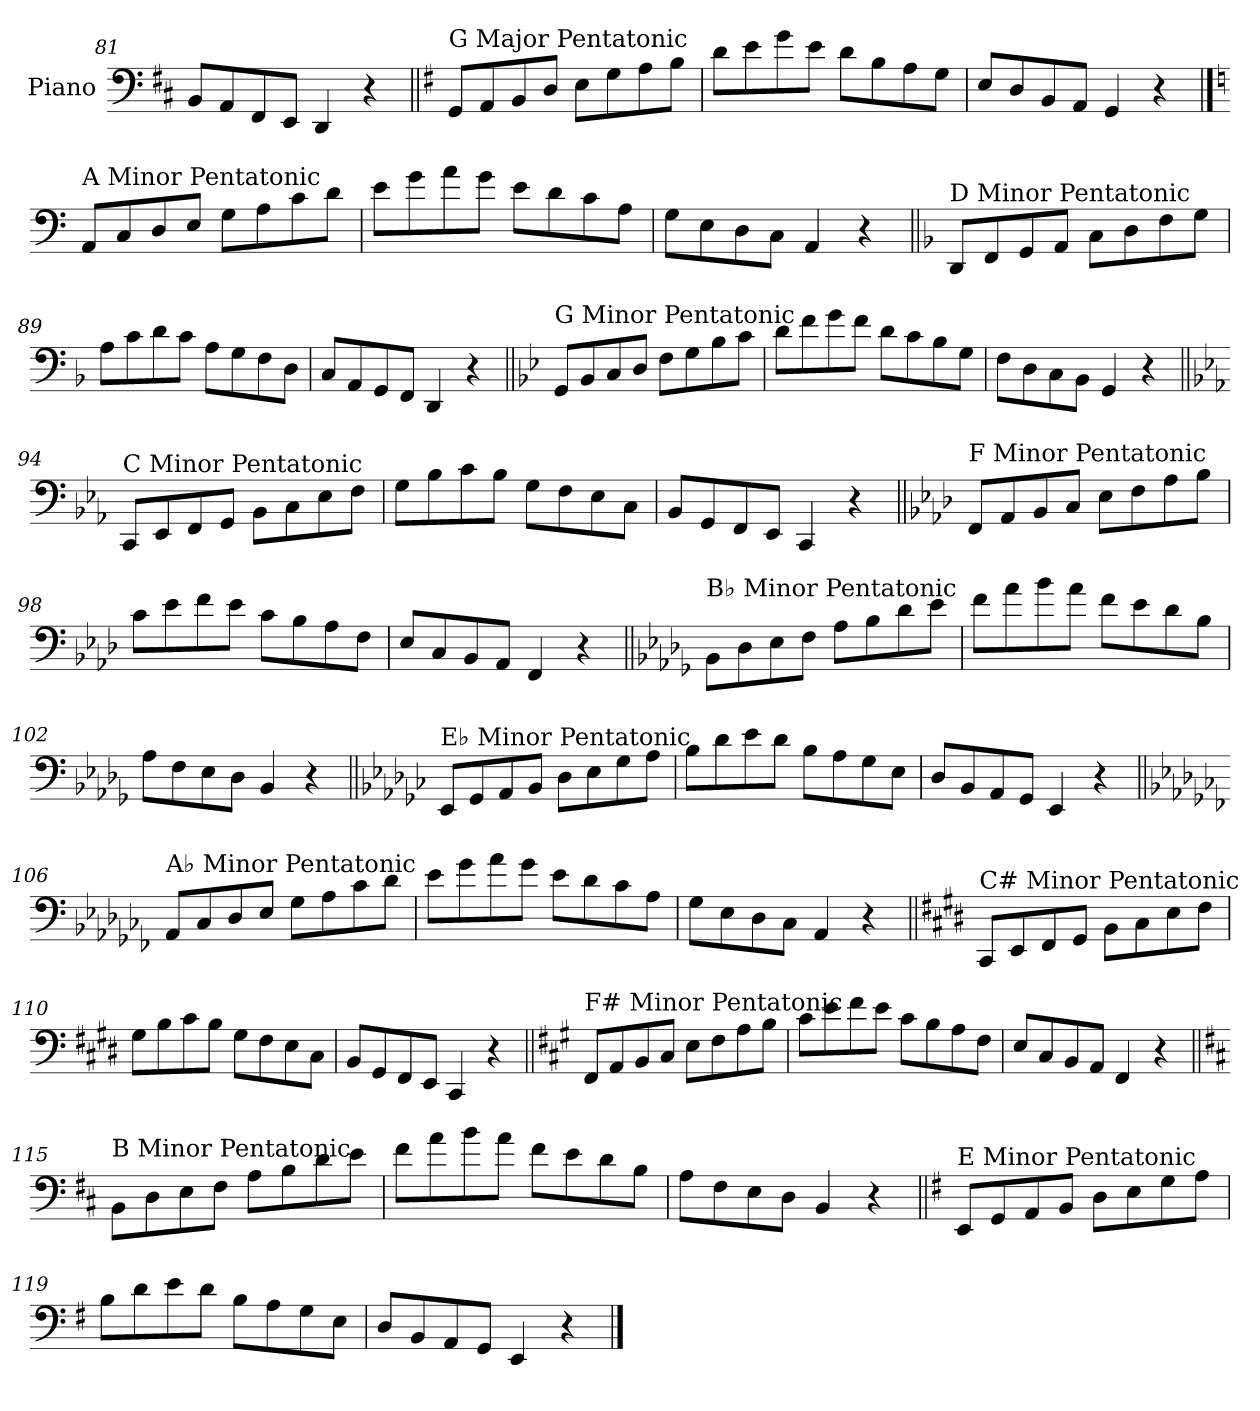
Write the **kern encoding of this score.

**kern
*part1
*staff1
*I"Piano
*I'Pno.
*clefF4
*k[f#c#]
=81
8BB/L
8AA/
8FF#/
8EE/J
4DD/
4r
=82||
*k[f#]
!LO:TX:a:t=G Major Pentatonic
8GG/L
8AA/
8BB/
8D/J
8E\L
8G\
8A\
8B\J
=83
8d\L
8e\
8g\
8e\J
8d\L
8B\
8A\
8G\J
=84
8E/L
8D/
8BB/
8AA/J
4GG/
4r
!!LO:PB:g=z
==85
*k[]
!LO:TX:a:t=A Minor Pentatonic
8AA/L
8C/
8D/
8E/J
8G\L
8A\
8c\
8d\J
=86
8e\L
8g\
8a\
8g\J
8e\L
8d\
8c\
8A\J
=87
8G\L
8E\
8D\
8C\J
4AA/
4r
=88||
*k[b-]
!LO:TX:a:t=D Minor Pentatonic
8DD/L
8FF/
8GG/
8AA/J
8C\L
8D\
8F\
8G\J
=89
8A\L
8c\
8d\
8c\J
8A\L
8G\
8F\
8D\J
=90
8C/L
8AA/
8GG/
8FF/J
4DD/
4r
!!LO:LB:g=z
=91||
*k[b-e-]
!LO:TX:a:t=G Minor Pentatonic
8GG/L
8BB-/
8C/
8D/J
8F\L
8G\
8B-\
8c\J
=92
8d\L
8f\
8g\
8f\J
8d\L
8c\
8B-\
8G\J
=93
8F\L
8D\
8C\
8BB-\J
4GG/
4r
=94||
*k[b-e-a-]
!LO:TX:a:t=C Minor Pentatonic
8CC/L
8EE-/
8FF/
8GG/J
8BB-\L
8C\
8E-\
8F\J
=95
8G\L
8B-\
8c\
8B-\J
8G\L
8F\
8E-\
8C\J
=96
8BB-/L
8GG/
8FF/
8EE-/J
4CC/
4r
!!LO:LB:g=z
=97||
*k[b-e-a-d-]
!LO:TX:a:t=F Minor Pentatonic
8FF/L
8AA-/
8BB-/
8C/J
8E-\L
8F\
8A-\
8B-\J
=98
8c\L
8e-\
8f\
8e-\J
8c\L
8B-\
8A-\
8F\J
=99
8E-/L
8C/
8BB-/
8AA-/J
4FF/
4r
=100||
*k[b-e-a-d-g-]
!LO:TX:a:t=B♭ Minor Pentatonic
8BB-\L
8D-\
8E-\
8F\J
8A-\L
8B-\
8d-\
8e-\J
=101
8f\L
8a-\
8b-\
8a-\J
8f\L
8e-\
8d-\
8B-\J
=102
8A-\L
8F\
8E-\
8D-\J
4BB-/
4r
!!LO:LB:g=z
=103||
*k[b-e-a-d-g-c-]
!LO:TX:a:t=E♭ Minor Pentatonic
8EE-/L
8GG-/
8AA-/
8BB-/J
8D-\L
8E-\
8G-\
8A-\J
=104
8B-\L
8d-\
8e-\
8d-\J
8B-\L
8A-\
8G-\
8E-\J
=105
8D-/L
8BB-/
8AA-/
8GG-/J
4EE-/
4r
=106||
*k[b-e-a-d-g-c-f-]
!LO:TX:a:t=A♭ Minor Pentatonic
8AA-/L
8C-/
8D-/
8E-/J
8G-\L
8A-\
8c-\
8d-\J
=107
8e-\L
8g-\
8a-\
8g-\J
8e-\L
8d-\
8c-\
8A-\J
=108
8G-\L
8E-\
8D-\
8C-\J
4AA-/
4r
!!LO:LB:g=z
=109||
*k[f#c#g#d#]
!LO:TX:a:t=C# Minor Pentatonic
8CC#/L
8EE/
8FF#/
8GG#/J
8BB\L
8C#\
8E\
8F#\J
=110
8G#\L
8B\
8c#\
8B\J
8G#\L
8F#\
8E\
8C#\J
=111
8BB/L
8GG#/
8FF#/
8EE/J
4CC#/
4r
=112||
*k[f#c#g#]
!LO:TX:a:t=F# Minor Pentatonic
8FF#/L
8AA/
8BB/
8C#/J
8E\L
8F#\
8A\
8B\J
=113
8c#\L
8e\
8f#\
8e\J
8c#\L
8B\
8A\
8F#\J
=114
8E/L
8C#/
8BB/
8AA/J
4FF#/
4r
!!LO:LB:g=z
=115||
*k[f#c#]
!LO:TX:a:t=B Minor Pentatonic
8BB\L
8D\
8E\
8F#\J
8A\L
8B\
8d\
8e\J
=116
8f#\L
8a\
8b\
8a\J
8f#\L
8e\
8d\
8B\J
=117
8A\L
8F#\
8E\
8D\J
4BB/
4r
=118||
*k[f#]
!LO:TX:a:t=E Minor Pentatonic
8EE/L
8GG/
8AA/
8BB/J
8D\L
8E\
8G\
8A\J
=119
8B\L
8d\
8e\
8d\J
8B\L
8A\
8G\
8E\J
=120
8D/L
8BB/
8AA/
8GG/J
4EE/
4r
==
*-
